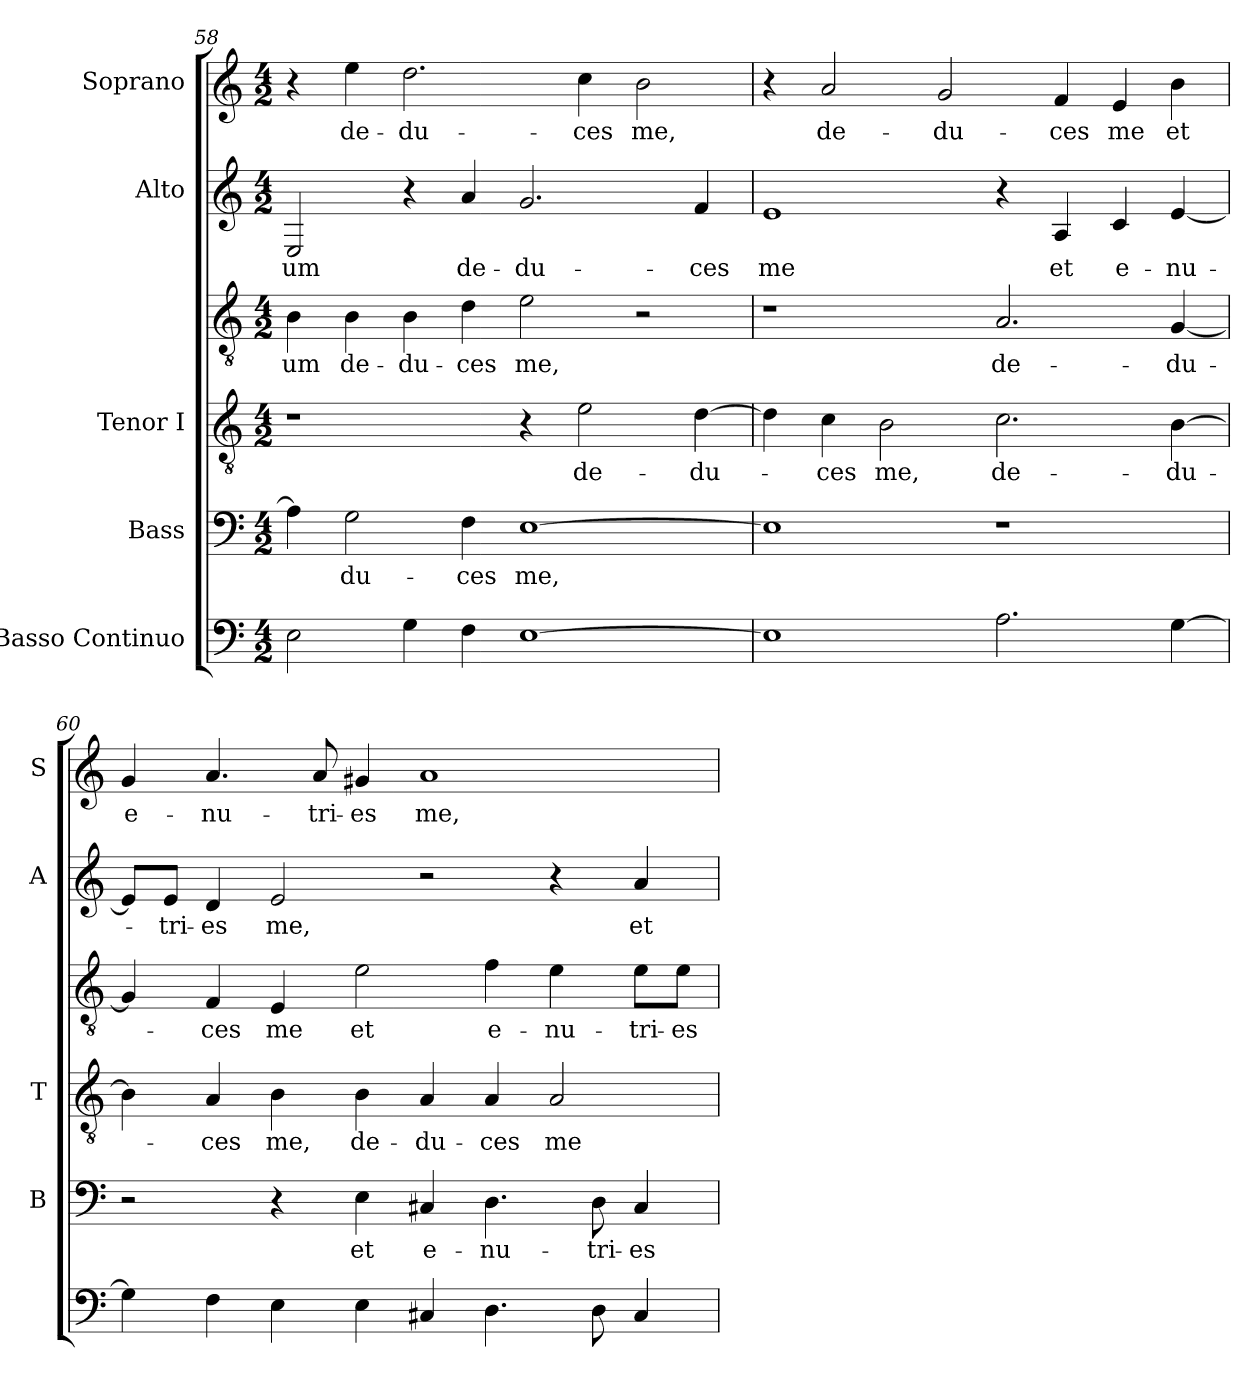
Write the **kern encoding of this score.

**kern	**kern	**text	**kern	**text	**kern	**text	**kern	**text	**kern	**text
*part5	*part4	*part4	*part3	*part3	*part3	*part3	*part2	*part2	*part1	*part1
*staff6	*staff5	*staff5	*staff4	*staff4	*staff3	*staff3	*staff2	*staff2	*staff1	*staff1
*I"Basso Continuo	*I"Bass	*	*I"Tenor I	*	*	*	*I"Alto	*	*I"Soprano	*
*	*I'B	*	*I'T	*	*	*	*I'A	*	*I'S	*
*clefF4	*clefF4	*	*clefGv2	*	*clefGv2	*	*clefG2	*	*clefG2	*
*	*ITrd7c12	*	*	*	*	*	*	*	*	*
*k[]	*k[]	*	*k[]	*	*k[]	*	*k[]	*	*k[]	*
*C:	*C:	*	*C:	*	*C:	*	*C:	*	*C:	*
*M4/2	*M4/2	*	*M4/2	*	*M4/2	*	*M4/2	*	*M4/2	*
=58	=58	=58	=58	=58	=58	=58	=58	=58	=58	=58
!	!	!	!	!	!	!LO:LY:b:color=#000000	!	!	!	!
!	!	!	!	!	!	!	!	!LO:LY:b:color=#000000	!	!
2Ei\	4AAi\]	.	1r	.	4Bi\	-um	2Ei/	-um	4r	.
!	!	!LO:LY:b:color=#000000	!	!	!	!	!	!	!	!
!	!	!	!	!	!	!LO:LY:b:color=#000000	!	!	!	!
!	!	!	!	!	!	!	!	!	!	!LO:LY:b:color=#000000
.	2GGi\	-du-	.	.	4Bi\	de-	.	.	4eei\	de-
!	!	!	!	!	!	!LO:LY:b:color=#000000	!	!	!	!
!	!	!	!	!	!	!	!	!	!	!LO:LY:b:color=#000000
4Gi\	.	.	.	.	4Bi\	-du-	4r	.	2.ddi\	-du-
!	!	!LO:LY:b:color=#000000	!	!	!	!	!	!	!	!
!	!	!	!	!	!	!LO:LY:b:color=#000000	!	!	!	!
!	!	!	!	!	!	!	!	!LO:LY:b:color=#000000	!	!
4Fi\	4FFi\	-ces	.	.	4di\	-ces	4ai/	de-	.	.
!	!	!LO:LY:b:color=#000000	!	!	!	!	!	!	!	!
!	!	!	!	!	!	!LO:LY:b:color=#000000	!	!	!	!
!	!	!	!	!	!	!	!	!LO:LY:b:color=#000000	!	!
[>1Ei	[>1EEi	me,	4r	.	2ei\	me,	2.gi/	-du-	.	.
!	!	!	!	!LO:LY:b:color=#000000	!	!	!	!	!	!
!	!	!	!	!	!	!	!	!	!	!LO:LY:b:color=#000000
.	.	.	2ei\	de-	.	.	.	.	4cci\	-ces
!	!	!	!	!	!	!	!	!	!	!LO:LY:b:color=#000000
.	.	.	.	.	2r	.	.	.	2bi\	me,
!	!	!	!	!LO:LY:b:color=#000000	!	!	!	!	!	!
!	!	!	!	!	!	!	!	!LO:LY:b:color=#000000	!	!
.	.	.	[>4di\	-du-	.	.	4fi/	-ces	.	.
=59	=59	=59	=59	=59	=59	=59	=59	=59	=59	=59
!	!	!	!	!	!	!	!	!LO:LY:b:color=#000000	!	!
1Ei]	1EEi]	.	4di\]	.	1r	.	1ei	me	4r	.
!	!	!	!	!LO:LY:b:color=#000000	!	!	!	!	!	!
!	!	!	!	!	!	!	!	!	!	!LO:LY:b:color=#000000
.	.	.	4ci\	-ces	.	.	.	.	2ai/	de-
!	!	!	!	!LO:LY:b:color=#000000	!	!	!	!	!	!
.	.	.	2Bi\	me,	.	.	.	.	.	.
!	!	!	!	!	!	!	!	!	!	!LO:LY:b:color=#000000
.	.	.	.	.	.	.	.	.	2gi/	-du-
!	!	!	!	!LO:LY:b:color=#000000	!	!	!	!	!	!
!	!	!	!	!	!	!LO:LY:b:color=#000000	!	!	!	!
2.Ai\	1r	.	2.ci\	de-	2.Ai/	de-	4r	.	.	.
!	!	!	!	!	!	!	!	!LO:LY:b:color=#000000	!	!
!	!	!	!	!	!	!	!	!	!	!LO:LY:b:color=#000000
.	.	.	.	.	.	.	4Ai/	et	4fi/	-ces
!	!	!	!	!	!	!	!	!LO:LY:b:color=#000000	!	!
!	!	!	!	!	!	!	!	!	!	!LO:LY:b:color=#000000
.	.	.	.	.	.	.	4ci/	e-	4ei/	me
!	!	!	!	!LO:LY:b:color=#000000	!	!	!	!	!	!
!	!	!	!	!	!	!LO:LY:b:color=#000000	!	!	!	!
!	!	!	!	!	!	!	!	!LO:LY:b:color=#000000	!	!
!	!	!	!	!	!	!	!	!	!	!LO:LY:b:color=#000000
[>4Gi\	.	.	[>4Bi\	-du-	[<4Gi/	-du-	[<4ei/	-nu-	4bi\	et
!!LO:PB:g=z
=60	=60	=60	=60	=60	=60	=60	=60	=60	=60	=60
!	!	!	!	!	!	!	!	!	!	!LO:LY:b:color=#000000
4Gi\]	2r	.	4Bi\]	.	4Gi/]	.	8ei/L]	.	4gi/	e-
!	!	!	!	!	!	!	!	!LO:LY:b:color=#000000	!	!
.	.	.	.	.	.	.	8ei/J	-tri-	.	.
!	!	!	!	!LO:LY:b:color=#000000	!	!	!	!	!	!
!	!	!	!	!	!	!LO:LY:b:color=#000000	!	!	!	!
!	!	!	!	!	!	!	!	!LO:LY:b:color=#000000	!	!
!	!	!	!	!	!	!	!	!	!	!LO:LY:b:color=#000000
4Fi\	.	.	4Ai/	-ces	4Fi/	-ces	4di/	-es	4.ai/	-nu-
!	!	!	!	!LO:LY:b:color=#000000	!	!	!	!	!	!
!	!	!	!	!	!	!LO:LY:b:color=#000000	!	!	!	!
!	!	!	!	!	!	!	!	!LO:LY:b:color=#000000	!	!
4Ei\	4r	.	4Bi\	me,	4Ei/	me	2ei/	me,	.	.
!	!	!	!	!	!	!	!	!	!	!LO:LY:b:color=#000000
.	.	.	.	.	.	.	.	.	8ai/	-tri-
!	!	!LO:LY:b:color=#000000	!	!	!	!	!	!	!	!
!	!	!	!	!LO:LY:b:color=#000000	!	!	!	!	!	!
!	!	!	!	!	!	!LO:LY:b:color=#000000	!	!	!	!
!	!	!	!	!	!	!	!	!	!	!LO:LY:b:color=#000000
4Ei\	4EEi\	et	4Bi\	de-	2ei\	et	.	.	4g#Xi/	-es
!	!	!LO:LY:b:color=#000000	!	!	!	!	!	!	!	!
!	!	!	!	!LO:LY:b:color=#000000	!	!	!	!	!	!
!	!	!	!	!	!	!	!	!	!	!LO:LY:b:color=#000000
4C#Xi/	4CC#Xi/	e-	4Ai/	-du-	.	.	2r	.	1ai	me,
!	!	!LO:LY:b:color=#000000	!	!	!	!	!	!	!	!
!	!	!	!	!LO:LY:b:color=#000000	!	!	!	!	!	!
!	!	!	!	!	!	!LO:LY:b:color=#000000	!	!	!	!
4.Di\	4.DDi\	-nu-	4Ai/	-ces	4fi\	e-	.	.	.	.
!	!	!	!	!LO:LY:b:color=#000000	!	!	!	!	!	!
!	!	!	!	!	!	!LO:LY:b:color=#000000	!	!	!	!
.	.	.	2Ai/	me	4ei\	-nu-	4r	.	.	.
!	!	!LO:LY:b:color=#000000	!	!	!	!	!	!	!	!
8Di\	8DDi\	-tri-	.	.	.	.	.	.	.	.
!	!	!LO:LY:b:color=#000000	!	!	!	!	!	!	!	!
!	!	!	!	!	!	!LO:LY:b:color=#000000	!	!	!	!
!	!	!	!	!	!	!	!	!LO:LY:b:color=#000000	!	!
4C#i/	4CC#i/	-es	.	.	8ei\L	-tri-	4ai/	et	.	.
!	!	!	!	!	!	!LO:LY:b:color=#000000	!	!	!	!
.	.	.	.	.	8ei\J	-es	.	.	.	.
=	=	=	=	=	=	=	=	=	=	=
*-	*-	*-	*-	*-	*-	*-	*-	*-	*-	*-
